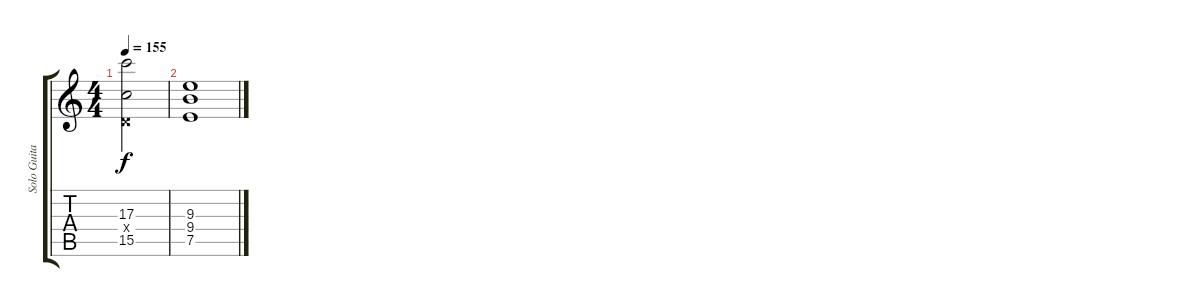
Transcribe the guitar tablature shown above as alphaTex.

\track ("Solo Guitar" "Solo Guita") {instrument distortionguitar}
\staff {score tabs}
\tuning (E4 B3 G3 D3 A2 E2) {hide}
\ts (4 4)
\tempo 155
\clef g2
\ks c
(17.3 0.4{x} 15.5).2{dy f} |
(9.3 9.4 7.5).1
